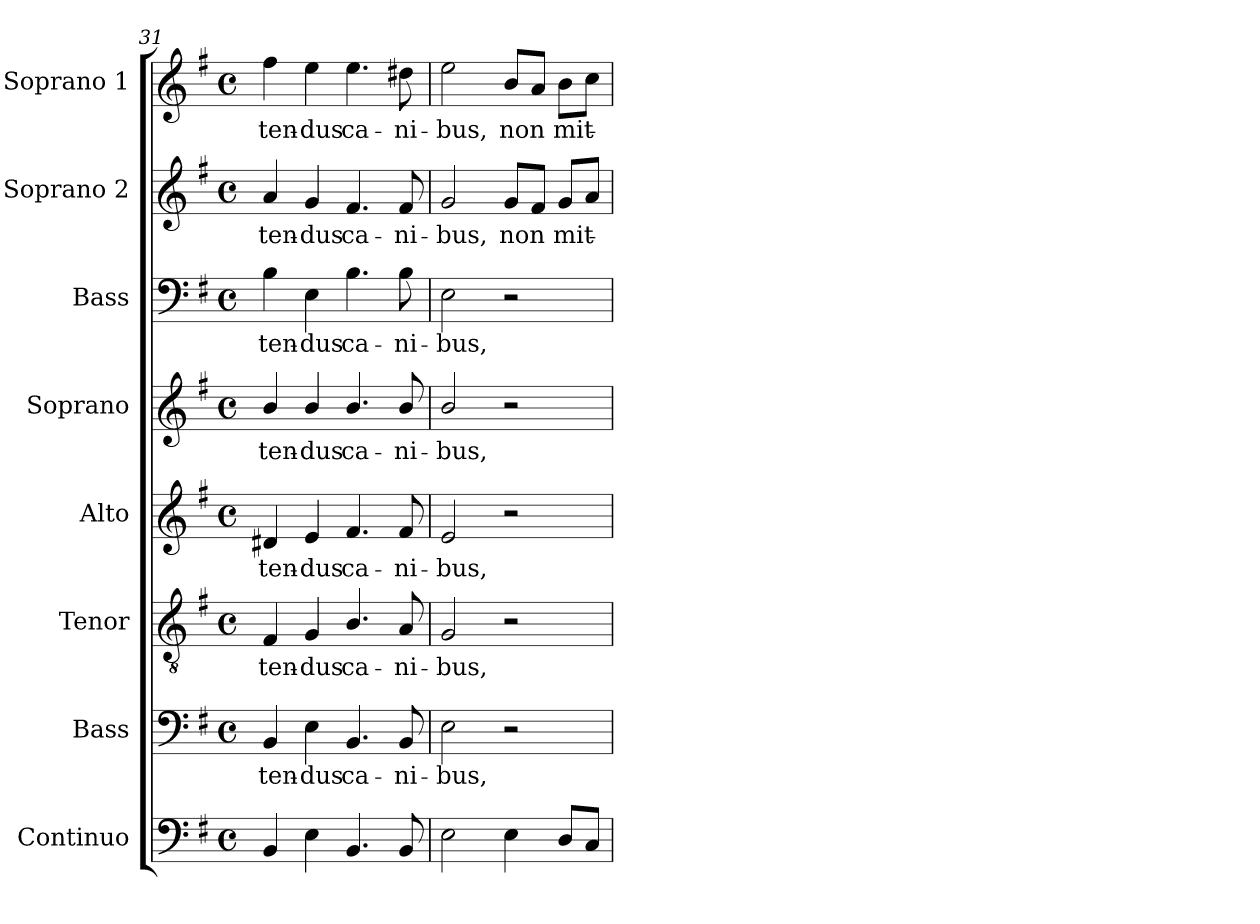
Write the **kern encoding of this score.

**kern	**kern	**text	**kern	**text	**kern	**text	**kern	**text	**kern	**text	**kern	**text	**kern	**text
*part8	*part7	*part7	*part6	*part6	*part5	*part5	*part4	*part4	*part3	*part3	*part2	*part2	*part1	*part1
*staff8	*staff7	*staff7	*staff6	*staff6	*staff5	*staff5	*staff4	*staff4	*staff3	*staff3	*staff2	*staff2	*staff1	*staff1
*I"Continuo	*I"Bass	*	*I"Tenor	*	*I"Alto	*	*I"Soprano	*	*I"Bass	*	*I"Soprano 2	*	*I"Soprano 1	*
*I'Cont.	*I'B.	*	*I'T.	*	*I'A.	*	*I'S.	*	*I'B.	*	*I'S2.	*	*I'S1.	*
*clefF4	*clefF4	*	*clefGv2	*	*clefG2	*	*clefG2	*	*clefF4	*	*clefG2	*	*clefG2	*
*	*	*	*ITrd7c12	*	*	*	*	*	*	*	*	*	*	*
*k[f#]	*k[f#]	*	*k[f#]	*	*k[f#]	*	*k[f#]	*	*k[f#]	*	*k[f#]	*	*k[f#]	*
*G:	*G:	*	*G:	*	*G:	*	*G:	*	*G:	*	*G:	*	*G:	*
*M4/4	*M4/4	*	*M4/4	*	*M4/4	*	*M4/4	*	*M4/4	*	*M4/4	*	*M4/4	*
*met(c)	*met(c)	*	*met(c)	*	*met(c)	*	*met(c)	*	*met(c)	*	*met(c)	*	*met(c)	*
=31	=31	=31	=31	=31	=31	=31	=31	=31	=31	=31	=31	=31	=31	=31
!	!	!LO:LY:b:color=#000000	!	!	!	!	!	!	!	!	!	!	!	!
!	!	!	!	!LO:LY:b:color=#000000	!	!	!	!	!	!	!	!	!	!
!	!	!	!	!	!	!LO:LY:b:color=#000000	!	!	!	!	!	!	!	!
!	!	!	!	!	!	!	!	!LO:LY:b:color=#000000	!	!	!	!	!	!
!	!	!	!	!	!	!	!	!	!	!LO:LY:b:color=#000000	!	!	!	!
!	!	!	!	!	!	!	!	!	!	!	!	!LO:LY:b:color=#000000	!	!
!	!	!	!	!	!	!	!	!	!	!	!	!	!	!LO:LY:b:color=#000000
4BBi/	4BBi/	-ten-	4FF#i/	-ten-	4d#Xi/	-ten-	4bi/	-ten-	4Bi\	-ten-	4ai/	-ten-	4ff#i\	-ten-
!	!	!LO:LY:b:color=#000000	!	!	!	!	!	!	!	!	!	!	!	!
!	!	!	!	!LO:LY:b:color=#000000	!	!	!	!	!	!	!	!	!	!
!	!	!	!	!	!	!LO:LY:b:color=#000000	!	!	!	!	!	!	!	!
!	!	!	!	!	!	!	!	!LO:LY:b:color=#000000	!	!	!	!	!	!
!	!	!	!	!	!	!	!	!	!	!LO:LY:b:color=#000000	!	!	!	!
!	!	!	!	!	!	!	!	!	!	!	!	!LO:LY:b:color=#000000	!	!
!	!	!	!	!	!	!	!	!	!	!	!	!	!	!LO:LY:b:color=#000000
4Ei\	4Ei\	-dus	4GGi/	-dus	4ei/	-dus	4bi/	-dus	4Ei\	-dus	4gi/	-dus	4eei\	-dus
!	!	!LO:LY:b:color=#000000	!	!	!	!	!	!	!	!	!	!	!	!
!	!	!	!	!LO:LY:b:color=#000000	!	!	!	!	!	!	!	!	!	!
!	!	!	!	!	!	!LO:LY:b:color=#000000	!	!	!	!	!	!	!	!
!	!	!	!	!	!	!	!	!LO:LY:b:color=#000000	!	!	!	!	!	!
!	!	!	!	!	!	!	!	!	!	!LO:LY:b:color=#000000	!	!	!	!
!	!	!	!	!	!	!	!	!	!	!	!	!LO:LY:b:color=#000000	!	!
!	!	!	!	!	!	!	!	!	!	!	!	!	!	!LO:LY:b:color=#000000
4.BBi/	4.BBi/	ca-	4.BBi/	ca-	4.f#i/	ca-	4.bi/	ca-	4.Bi\	ca-	4.f#i/	ca-	4.eei\	ca-
!	!	!LO:LY:b:color=#000000	!	!	!	!	!	!	!	!	!	!	!	!
!	!	!	!	!LO:LY:b:color=#000000	!	!	!	!	!	!	!	!	!	!
!	!	!	!	!	!	!LO:LY:b:color=#000000	!	!	!	!	!	!	!	!
!	!	!	!	!	!	!	!	!LO:LY:b:color=#000000	!	!	!	!	!	!
!	!	!	!	!	!	!	!	!	!	!LO:LY:b:color=#000000	!	!	!	!
!	!	!	!	!	!	!	!	!	!	!	!	!LO:LY:b:color=#000000	!	!
!	!	!	!	!	!	!	!	!	!	!	!	!	!	!LO:LY:b:color=#000000
8BBi/	8BBi/	-ni-	8AAi/	-ni-	8f#i/	-ni-	8bi/	-ni-	8Bi\	-ni-	8f#i/	-ni-	8dd#Xi\	-ni-
=32	=32	=32	=32	=32	=32	=32	=32	=32	=32	=32	=32	=32	=32	=32
!	!	!LO:LY:b:color=#000000	!	!	!	!	!	!	!	!	!	!	!	!
!	!	!	!	!LO:LY:b:color=#000000	!	!	!	!	!	!	!	!	!	!
!	!	!	!	!	!	!LO:LY:b:color=#000000	!	!	!	!	!	!	!	!
!	!	!	!	!	!	!	!	!LO:LY:b:color=#000000	!	!	!	!	!	!
!	!	!	!	!	!	!	!	!	!	!LO:LY:b:color=#000000	!	!	!	!
!	!	!	!	!	!	!	!	!	!	!	!	!LO:LY:b:color=#000000	!	!
!	!	!	!	!	!	!	!	!	!	!	!	!	!	!LO:LY:b:color=#000000
2Ei\	2Ei\	-bus,	2GGi/	-bus,	2ei/	-bus,	2bi/	-bus,	2Ei\	-bus,	2gi/	-bus,	2eei\	-bus,
!	!	!	!	!	!	!	!	!	!	!	!	!LO:LY:b:color=#000000	!	!
!	!	!	!	!	!	!	!	!	!	!	!	!	!	!LO:LY:b:color=#000000
4Ei\	2r	.	2r	.	2r	.	2r	.	2r	.	8gi/L	non	8bi/L	non
.	.	.	.	.	.	.	.	.	.	.	8f#i/J	.	8ai/J	.
!	!	!	!	!	!	!	!	!	!	!	!	!LO:LY:b:color=#000000	!	!
!	!	!	!	!	!	!	!	!	!	!	!	!	!	!LO:LY:b:color=#000000
8Di/L	.	.	.	.	.	.	.	.	.	.	8gi/L	mit-	8bi\L	mit-
8Ci/J	.	.	.	.	.	.	.	.	.	.	8ai/J	.	8cci\J	.
=	=	=	=	=	=	=	=	=	=	=	=	=	=	=
*-	*-	*-	*-	*-	*-	*-	*-	*-	*-	*-	*-	*-	*-	*-
